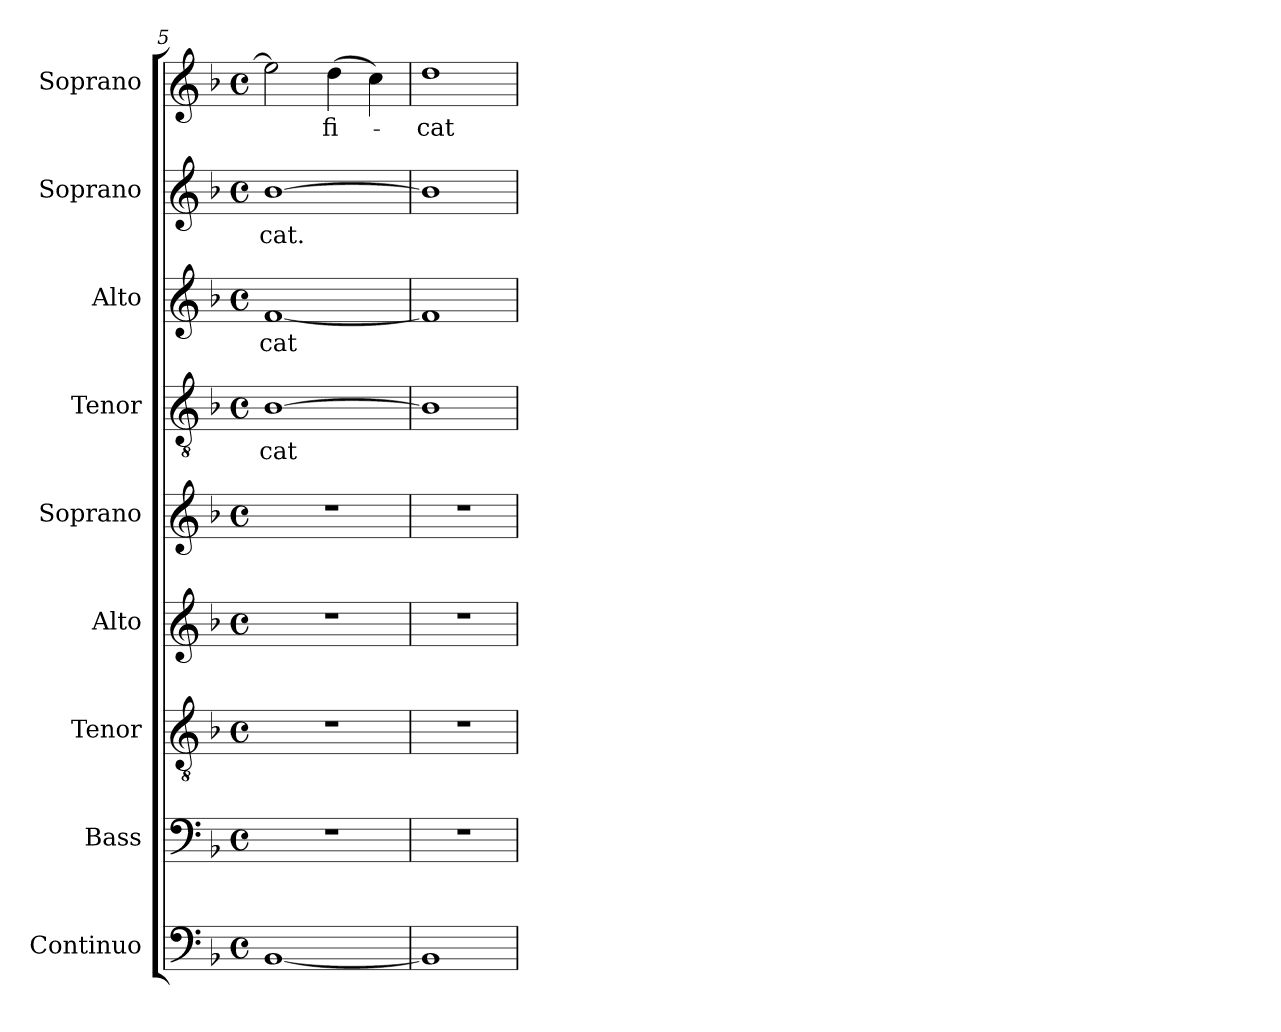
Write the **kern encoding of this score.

**kern	**kern	**kern	**kern	**kern	**kern	**text	**kern	**text	**kern	**text	**kern	**text
*part9	*part8	*part7	*part6	*part5	*part4	*part4	*part3	*part3	*part2	*part2	*part1	*part1
*staff9	*staff8	*staff7	*staff6	*staff5	*staff4	*staff4	*staff3	*staff3	*staff2	*staff2	*staff1	*staff1
*I"Continuo	*I"Bass	*I"Tenor	*I"Alto	*I"Soprano	*I"Tenor	*	*I"Alto	*	*I"Soprano	*	*I"Soprano	*
*I'Cont.	*I'B.	*I'T.	*I'A.	*I'S.	*I'T.	*	*I'A.	*	*I'S.	*	*I'S.	*
*clefF4	*clefF4	*clefGv2	*clefG2	*clefG2	*clefGv2	*	*clefG2	*	*clefG2	*	*clefG2	*
*	*	*ITrd7c12	*	*	*ITrd7c12	*	*	*	*	*	*	*
*k[b-]	*k[b-]	*k[b-]	*k[b-]	*k[b-]	*k[b-]	*	*k[b-]	*	*k[b-]	*	*k[b-]	*
*F:	*F:	*F:	*F:	*F:	*F:	*	*F:	*	*F:	*	*F:	*
*M4/4	*M4/4	*M4/4	*M4/4	*M4/4	*M4/4	*	*M4/4	*	*M4/4	*	*M4/4	*
*met(c)	*met(c)	*met(c)	*met(c)	*met(c)	*met(c)	*	*met(c)	*	*met(c)	*	*met(c)	*
=5	=5	=5	=5	=5	=5	=5	=5	=5	=5	=5	=5	=5
!	!	!	!	!	!	!LO:LY:b:color=#000000	!	!	!	!	!	!
!	!	!	!	!	!	!	!	!LO:LY:b:color=#000000	!	!	!	!
!	!	!	!	!	!	!	!	!	!	!LO:LY:b:color=#000000	!	!
[<1BB-i	1r	1r	1r	1r	[<1BB-i	-cat	[<1fi	-cat	[<1b-i	-cat.	2ee-i\]	.
!	!	!	!	!	!	!	!	!	!	!	!	!LO:LY:b:color=#000000
.	.	.	.	.	.	.	.	.	.	.	(4ddi\	-fi-
.	.	.	.	.	.	.	.	.	.	.	4cci\)	.
=6	=6	=6	=6	=6	=6	=6	=6	=6	=6	=6	=6	=6
!	!	!	!	!	!	!	!	!	!	!	!	!LO:LY:b:color=#000000
1BB-i]	1r	1r	1r	1r	1BB-i]	.	1fi]	.	1b-i]	.	1ddi	-cat
=	=	=	=	=	=	=	=	=	=	=	=	=
*-	*-	*-	*-	*-	*-	*-	*-	*-	*-	*-	*-	*-
